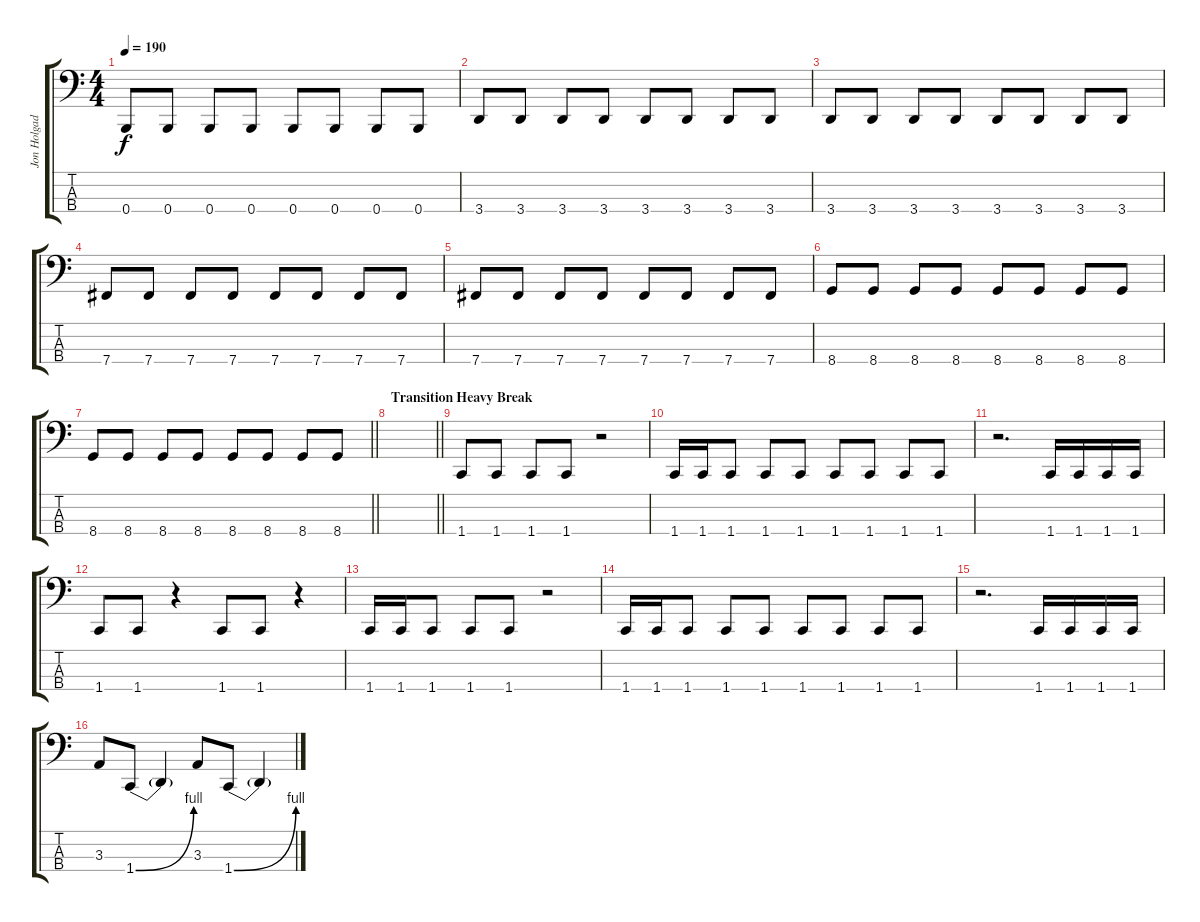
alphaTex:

\track ("Jon Holgado" "Jon Holgad") {instrument electricbasspick}
\staff {score tabs}
\tuning (E2 B1 Gb1 B0) {hide}
\ts (4 4)
\tempo 190
\clef f4
\ks c
0.4.8{dy f} 0.4.8 0.4.8 0.4.8 0.4.8 0.4.8 0.4.8 0.4.8 |
3.4.8 3.4.8 3.4.8 3.4.8 3.4.8 3.4.8 3.4.8 3.4.8 |
3.4.8 3.4.8 3.4.8 3.4.8 3.4.8 3.4.8 3.4.8 3.4.8 |
7.4.8 7.4.8 7.4.8 7.4.8 7.4.8 7.4.8 7.4.8 7.4.8 |
7.4.8 7.4.8 7.4.8 7.4.8 7.4.8 7.4.8 7.4.8 7.4.8 |
8.4.8 8.4.8 8.4.8 8.4.8 8.4.8 8.4.8 8.4.8 8.4.8 |
\barLineRight lightlight
8.4.8 8.4.8 8.4.8 8.4.8 8.4.8 8.4.8 8.4.8 8.4.8 |
\section ("" "Transition")
\barLineRight lightlight
|
\section ("" "Heavy Break")
1.4.8 1.4.8 1.4.8 1.4.8 r.2 |
1.4.16 1.4.16 1.4.8 1.4.8 1.4.8 1.4.8 1.4.8 1.4.8 1.4.8 |
r.2{d} 1.4.16 1.4.16 1.4.16 1.4.16 |
1.4.8 1.4.8 r.4 1.4.8 1.4.8 r.4 |
1.4.16 1.4.16 1.4.8 1.4.8 1.4.8 r.2 |
1.4.16 1.4.16 1.4.8 1.4.8 1.4.8 1.4.8 1.4.8 1.4.8 1.4.8 |
r.2{d} 1.4.16 1.4.16 1.4.16 1.4.16 |
3.3.8 1.4{be (bend 0 0 60 4)}.8 1.4{t}.4 3.3.8 1.4{be (bend 0 0 60 4)}.8 1.4{t}.4
